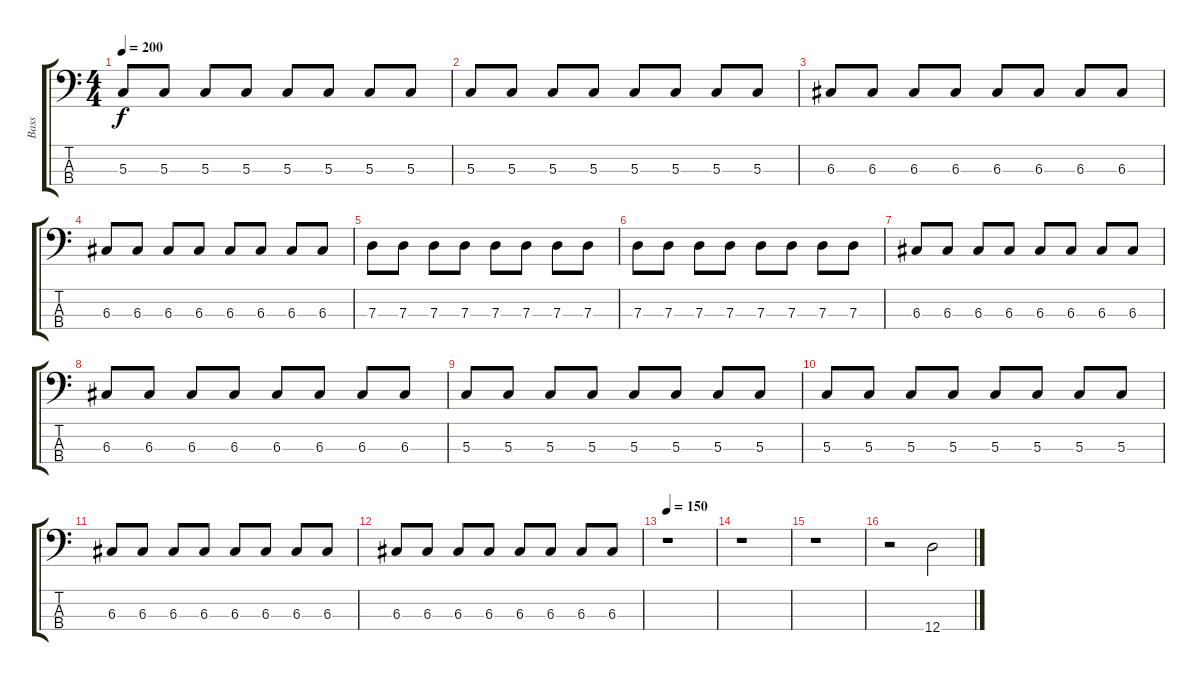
\track ("Bass" "Bass") {instrument electricbasspick}
\staff {score tabs}
\tuning (F2 C2 G1 D1) {hide}
\ts (4 4)
\tempo 200
\clef f4
\ks c
5.3.8{dy f} 5.3.8 5.3.8 5.3.8 5.3.8 5.3.8 5.3.8 5.3.8 |
5.3.8 5.3.8 5.3.8 5.3.8 5.3.8 5.3.8 5.3.8 5.3.8 |
6.3.8 6.3.8 6.3.8 6.3.8 6.3.8 6.3.8 6.3.8 6.3.8 |
6.3.8 6.3.8 6.3.8 6.3.8 6.3.8 6.3.8 6.3.8 6.3.8 |
7.3.8 7.3.8 7.3.8 7.3.8 7.3.8 7.3.8 7.3.8 7.3.8 |
7.3.8 7.3.8 7.3.8 7.3.8 7.3.8 7.3.8 7.3.8 7.3.8 |
6.3.8 6.3.8 6.3.8 6.3.8 6.3.8 6.3.8 6.3.8 6.3.8 |
6.3.8 6.3.8 6.3.8 6.3.8 6.3.8 6.3.8 6.3.8 6.3.8 |
5.3.8 5.3.8 5.3.8 5.3.8 5.3.8 5.3.8 5.3.8 5.3.8 |
5.3.8 5.3.8 5.3.8 5.3.8 5.3.8 5.3.8 5.3.8 5.3.8 |
6.3.8 6.3.8 6.3.8 6.3.8 6.3.8 6.3.8 6.3.8 6.3.8 |
6.3.8 6.3.8 6.3.8 6.3.8 6.3.8 6.3.8 6.3.8 6.3.8 |
\tempo 150
r.1 |
r.1 |
r.1 |
r.2 12.4{ss}.2
